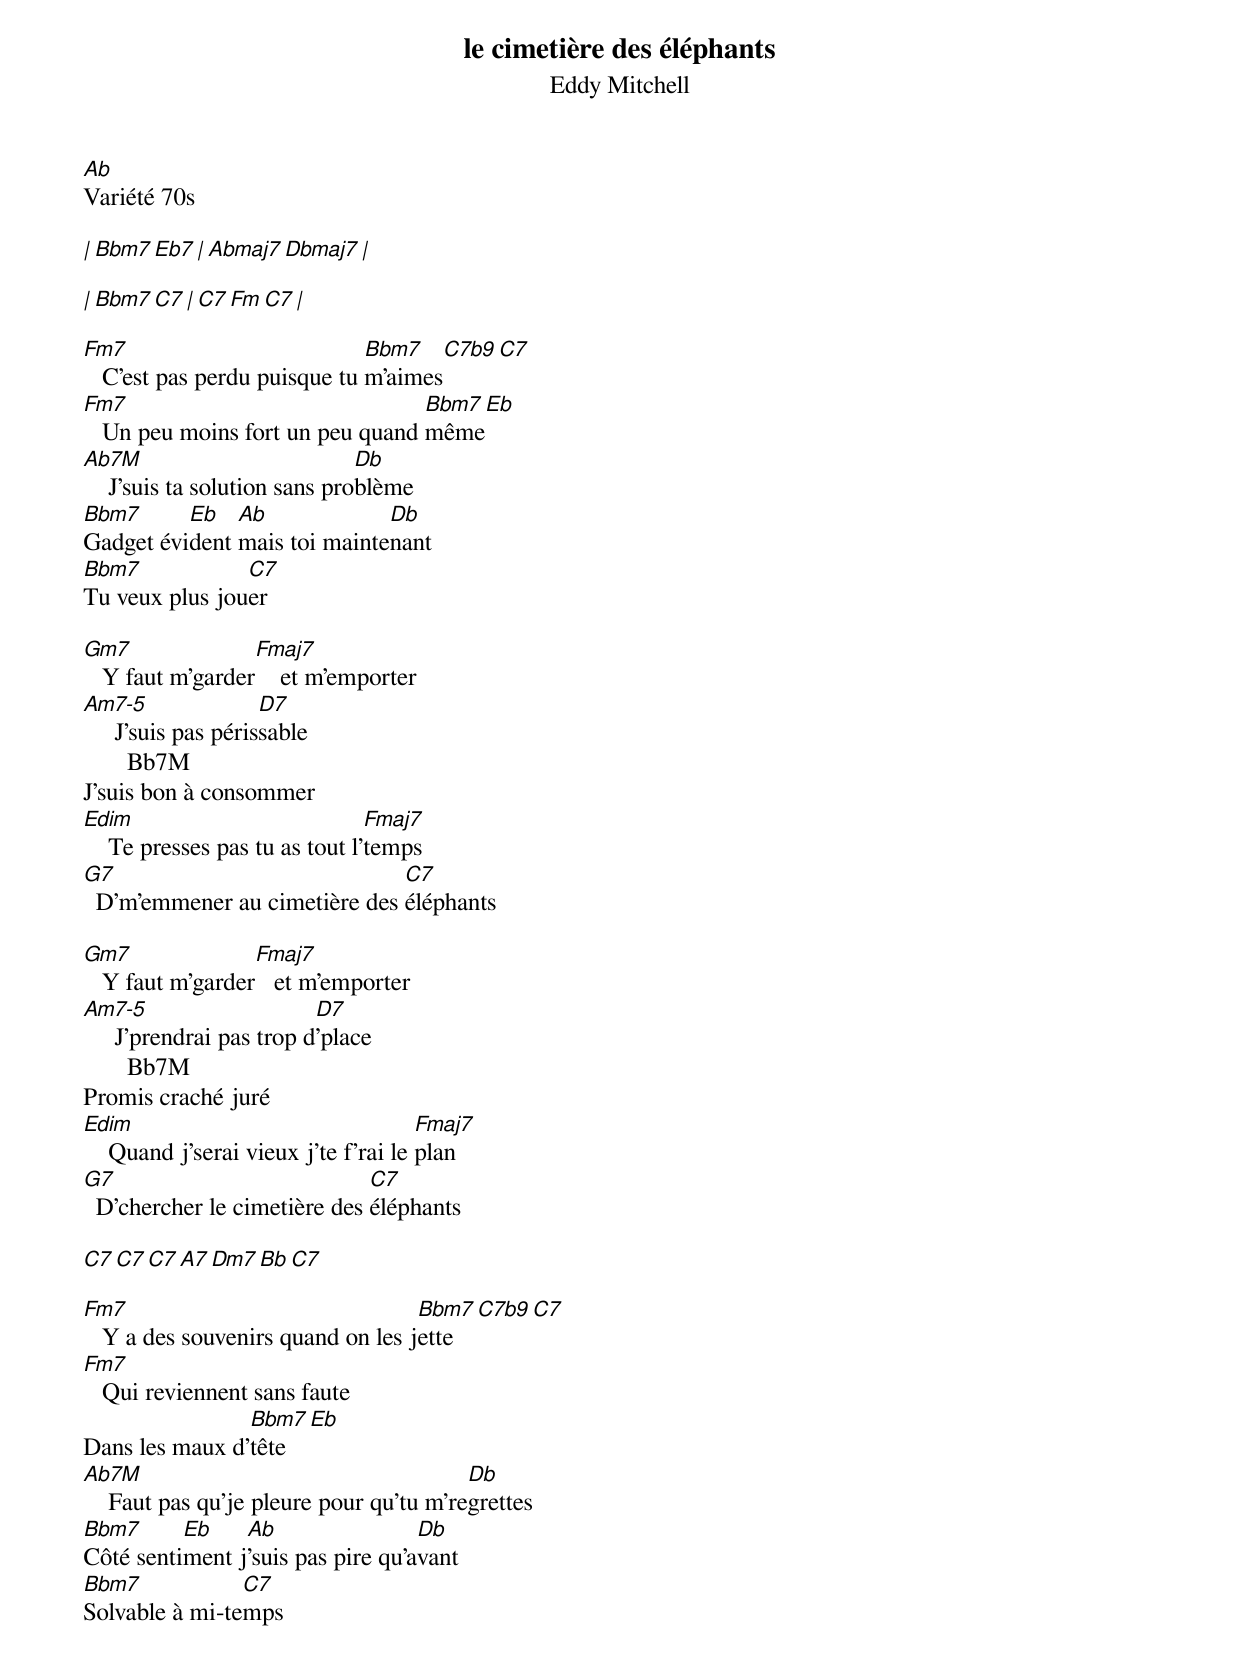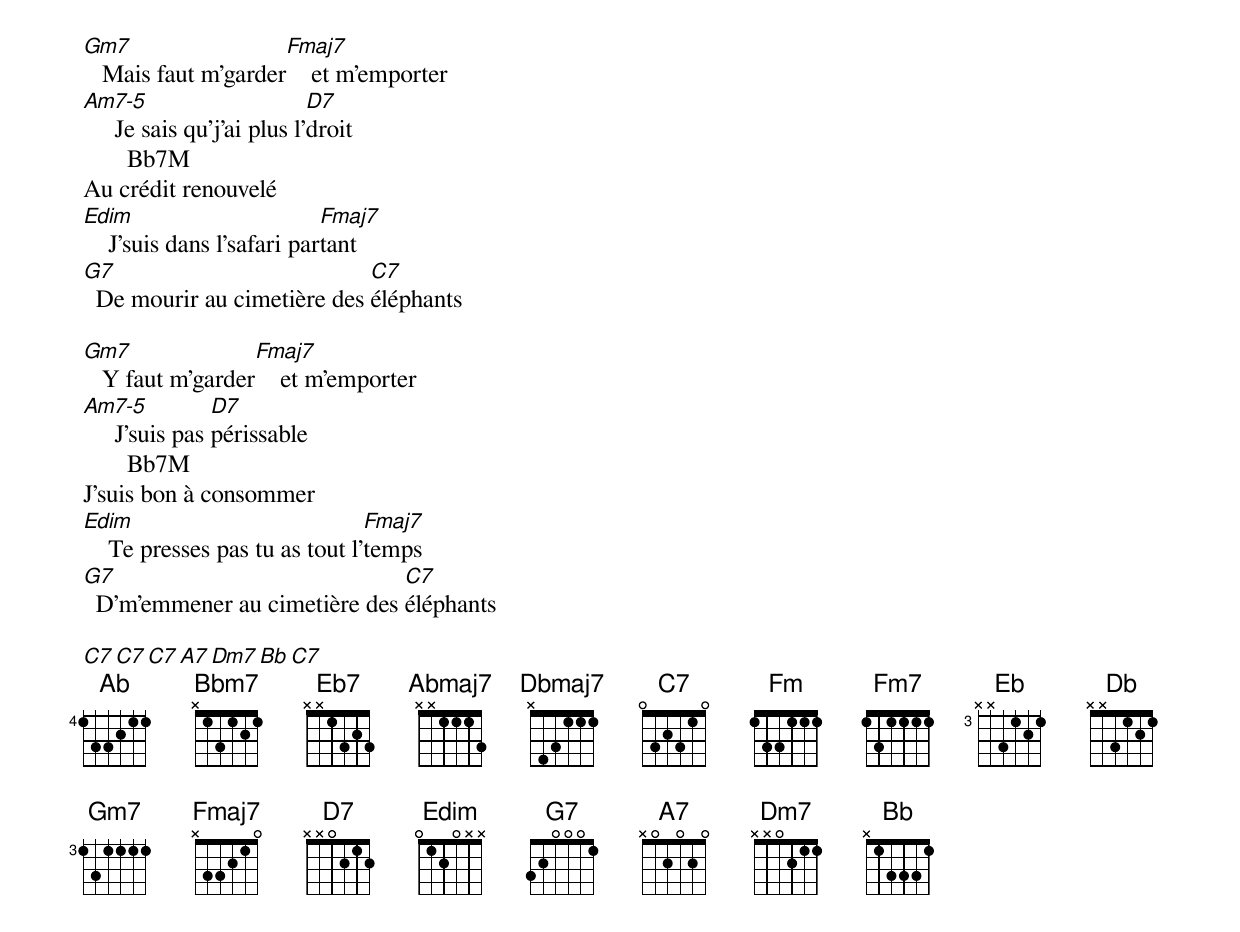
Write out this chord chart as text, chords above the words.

le cimetière des éléphants
Eddy Mitchell
Ab
Variété 70s

| Bbm7   Eb7  | Abmaj7 Dbmaj7 |

| Bbm7   C7   | C7      Fm C7 |

Fm7                           Bbm7   C7b9 C7
   C'est pas perdu puisque tu m'aimes
Fm7                               Bbm7  Eb
   Un peu moins fort un peu quand même
Ab7M                           Db
    J'suis ta solution sans problème
Bbm7      Eb   Ab             Db
Gadget évident mais toi maintenant
Bbm7            C7
Tu veux plus jouer

Gm7               Fmaj7
   Y faut m'garder    et m'emporter
Am7-5                D7
     J'suis pas périssable
       Bb7M
J'suis bon à consommer
Edim                            Fmaj7
    Te presses pas tu as tout l'temps
G7                             C7
  D'm'emmener au cimetière des éléphants

Gm7               Fmaj7
   Y faut m'garder   et m'emporter
Am7-5                     D7
     J'prendrai pas trop d'place
       Bb7M
Promis craché juré
Edim                                  Fmaj7
    Quand j'serai vieux j'te f'rai le plan
G7                            C7
  D'chercher le cimetière des éléphants

C7 C7 C7 A7 Dm7 Bb C7

Fm7                                Bbm7   C7b9 C7
   Y a des souvenirs quand on les jette
Fm7
   Qui reviennent sans faute
                Bbm7  Eb
Dans les maux d'tête
Ab7M                                     Db
    Faut pas qu'je pleure pour qu'tu m'regrettes
Bbm7      Eb    Ab                 Db
Côté sentiment j'suis pas pire qu'avant
Bbm7            C7
Solvable à mi-temps

Gm7                  Fmaj7
   Mais faut m'garder    et m'emporter
Am7-5                       D7
     Je sais qu'j'ai plus l'droit
       Bb7M
Au crédit renouvelé
Edim                        Fmaj7
    J'suis dans l'safari partant
G7                           C7
  De mourir au cimetière des éléphants

Gm7               Fmaj7
   Y faut m'garder    et m'emporter
Am7-5           D7
     J'suis pas périssable
       Bb7M
J'suis bon à consommer
Edim                            Fmaj7
    Te presses pas tu as tout l'temps
G7                             C7
  D'm'emmener au cimetière des éléphants

C7   C7   C7   A7   Dm7   Bb   C7
